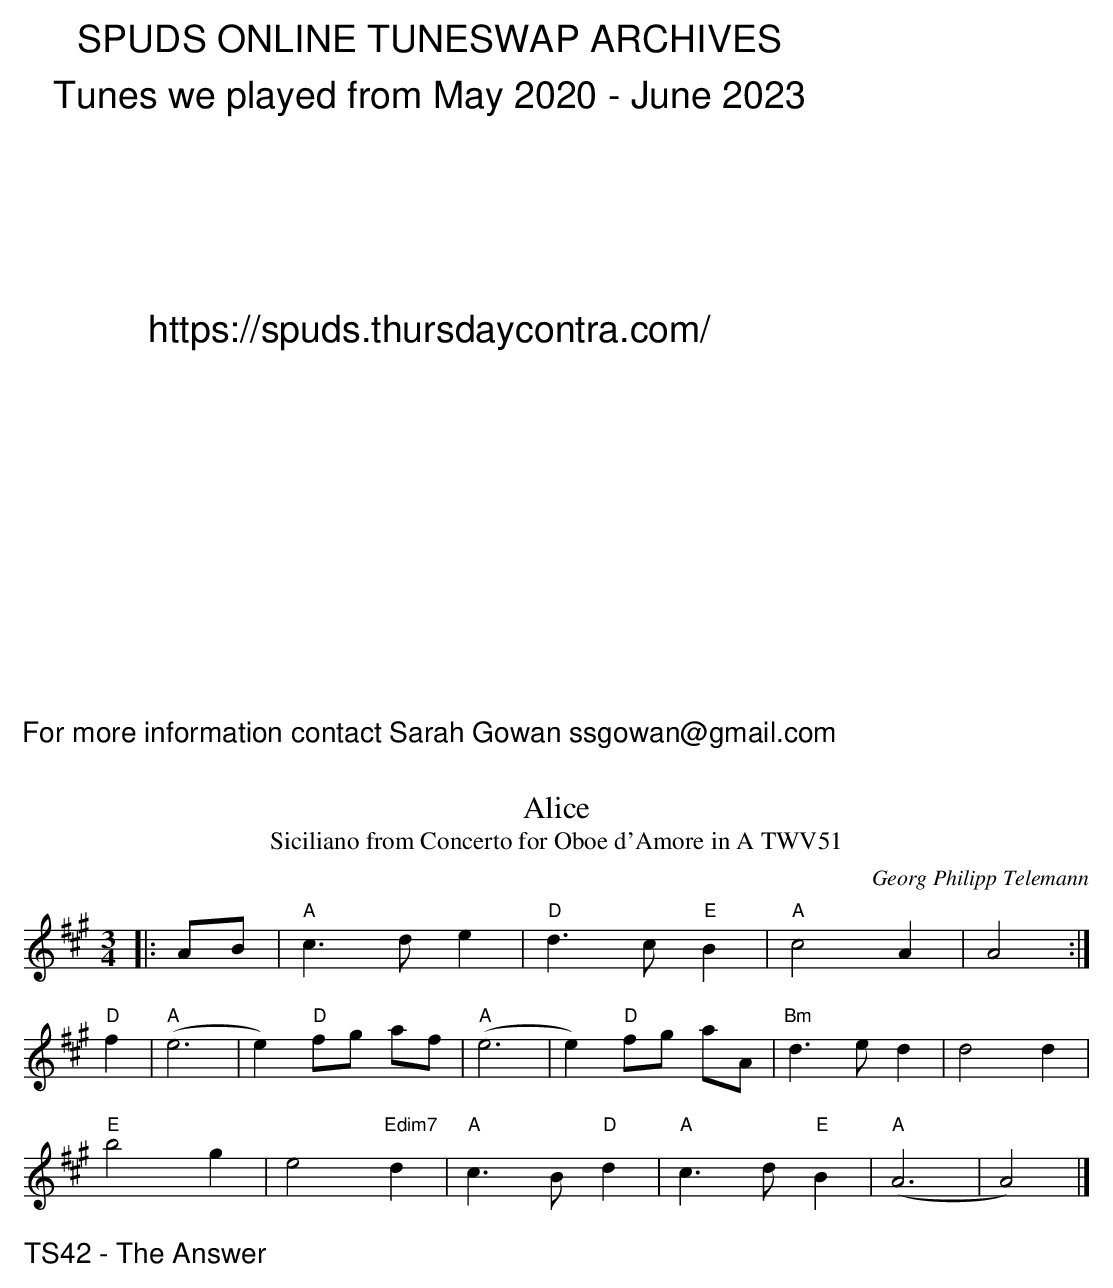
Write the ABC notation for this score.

X:1
T:Alice
T:Siciliano from Concerto for Oboe d'Amore in A TWV51
C:Georg Philipp Telemann
M:3/4
K:A
L:1/4
|:A/B/|"A"c>d e|"D"d>c "E"B|"A"c2 A|A2:|
"D"f|"A"(e3|e) "D"f/g/ a/f/|"A"(e3|e) "D"f/g/ a/A/|"Bm"d>e d|d2 d|
"E"b2 g|e2 "Edim7"d|"A"c>B "D"d|"A"c>d "E"B|"A"(A3|A2)|]
